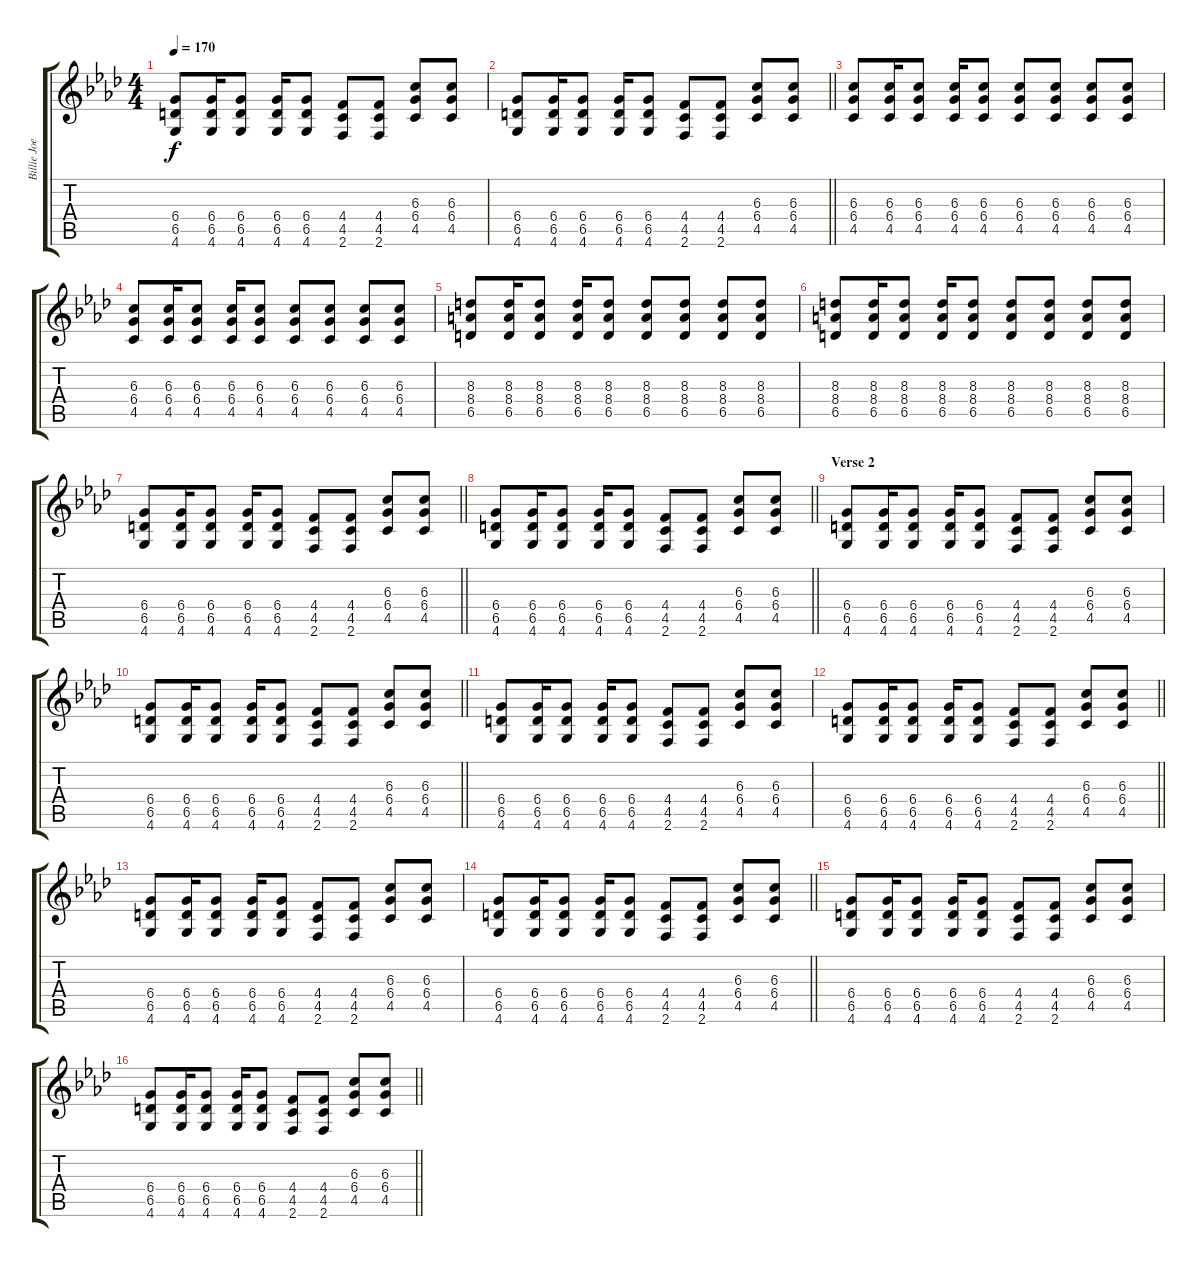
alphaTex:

\track ("Billie Joe Armstrong" "Billie Joe") {instrument distortionguitar}
\staff {score tabs}
\tuning (Eb4 Bb3 Gb3 Db3 Ab2 Eb2) {hide}
\ts (4 4)
\tempo 170
\clef g2
\ks ab
(6.4 6.5 4.6).8{dy f} (6.4 6.5 4.6).16 (6.4 6.5 4.6).8 (6.4 6.5 4.6).16 (6.4 6.5 4.6).8 (4.4 4.5 2.6).8 (4.4 4.5 2.6).8 (6.3 6.4 4.5).8 (6.3 6.4 4.5).8 |
\barLineRight lightlight
(6.4 6.5 4.6).8 (6.4 6.5 4.6).16 (6.4 6.5 4.6).8 (6.4 6.5 4.6).16 (6.4 6.5 4.6).8 (4.4 4.5 2.6).8 (4.4 4.5 2.6).8 (6.3 6.4 4.5).8 (6.3 6.4 4.5).8 |
(6.3 6.4 4.5).8 (6.3 6.4 4.5).16 (6.3 6.4 4.5).8 (6.3 6.4 4.5).16 (6.3 6.4 4.5).8 (6.3 6.4 4.5).8 (6.3 6.4 4.5).8 (6.3 6.4 4.5).8 (6.3 6.4 4.5).8 |
(6.3 6.4 4.5).8 (6.3 6.4 4.5).16 (6.3 6.4 4.5).8 (6.3 6.4 4.5).16 (6.3 6.4 4.5).8 (6.3 6.4 4.5).8 (6.3 6.4 4.5).8 (6.3 6.4 4.5).8 (6.3 6.4 4.5).8 |
(8.3 8.4 6.5).8 (8.3 8.4 6.5).16 (8.3 8.4 6.5).8 (8.3 8.4 6.5).16 (8.3 8.4 6.5).8 (8.3 8.4 6.5).8 (8.3 8.4 6.5).8 (8.3 8.4 6.5).8 (8.3 8.4 6.5).8 |
(8.3 8.4 6.5).8 (8.3 8.4 6.5).16 (8.3 8.4 6.5).8 (8.3 8.4 6.5).16 (8.3 8.4 6.5).8 (8.3 8.4 6.5).8 (8.3 8.4 6.5).8 (8.3 8.4 6.5).8 (8.3 8.4 6.5).8 |
\barLineRight lightlight
(6.4 6.5 4.6).8 (6.4 6.5 4.6).16 (6.4 6.5 4.6).8 (6.4 6.5 4.6).16 (6.4 6.5 4.6).8 (4.4 4.5 2.6).8 (4.4 4.5 2.6).8 (6.3 6.4 4.5).8 (6.3 6.4 4.5).8 |
\barLineRight lightlight
(6.4 6.5 4.6).8 (6.4 6.5 4.6).16 (6.4 6.5 4.6).8 (6.4 6.5 4.6).16 (6.4 6.5 4.6).8 (4.4 4.5 2.6).8 (4.4 4.5 2.6).8 (6.3 6.4 4.5).8 (6.3 6.4 4.5).8 |
\section ("" "Verse 2")
(6.4 6.5 4.6).8 (6.4 6.5 4.6).16 (6.4 6.5 4.6).8 (6.4 6.5 4.6).16 (6.4 6.5 4.6).8 (4.4 4.5 2.6).8 (4.4 4.5 2.6).8 (6.3 6.4 4.5).8 (6.3 6.4 4.5).8 |
\barLineRight lightlight
(6.4 6.5 4.6).8 (6.4 6.5 4.6).16 (6.4 6.5 4.6).8 (6.4 6.5 4.6).16 (6.4 6.5 4.6).8 (4.4 4.5 2.6).8 (4.4 4.5 2.6).8 (6.3 6.4 4.5).8 (6.3 6.4 4.5).8 |
(6.4 6.5 4.6).8 (6.4 6.5 4.6).16 (6.4 6.5 4.6).8 (6.4 6.5 4.6).16 (6.4 6.5 4.6).8 (4.4 4.5 2.6).8 (4.4 4.5 2.6).8 (6.3 6.4 4.5).8 (6.3 6.4 4.5).8 |
\barLineRight lightlight
(6.4 6.5 4.6).8 (6.4 6.5 4.6).16 (6.4 6.5 4.6).8 (6.4 6.5 4.6).16 (6.4 6.5 4.6).8 (4.4 4.5 2.6).8 (4.4 4.5 2.6).8 (6.3 6.4 4.5).8 (6.3 6.4 4.5).8 |
(6.4 6.5 4.6).8 (6.4 6.5 4.6).16 (6.4 6.5 4.6).8 (6.4 6.5 4.6).16 (6.4 6.5 4.6).8 (4.4 4.5 2.6).8 (4.4 4.5 2.6).8 (6.3 6.4 4.5).8 (6.3 6.4 4.5).8 |
\barLineRight lightlight
(6.4 6.5 4.6).8 (6.4 6.5 4.6).16 (6.4 6.5 4.6).8 (6.4 6.5 4.6).16 (6.4 6.5 4.6).8 (4.4 4.5 2.6).8 (4.4 4.5 2.6).8 (6.3 6.4 4.5).8 (6.3 6.4 4.5).8 |
(6.4 6.5 4.6).8 (6.4 6.5 4.6).16 (6.4 6.5 4.6).8 (6.4 6.5 4.6).16 (6.4 6.5 4.6).8 (4.4 4.5 2.6).8 (4.4 4.5 2.6).8 (6.3 6.4 4.5).8 (6.3 6.4 4.5).8 |
\barLineRight lightlight
(6.4 6.5 4.6).8 (6.4 6.5 4.6).16 (6.4 6.5 4.6).8 (6.4 6.5 4.6).16 (6.4 6.5 4.6).8 (4.4 4.5 2.6).8 (4.4 4.5 2.6).8 (6.3 6.4 4.5).8 (6.3 6.4 4.5).8
